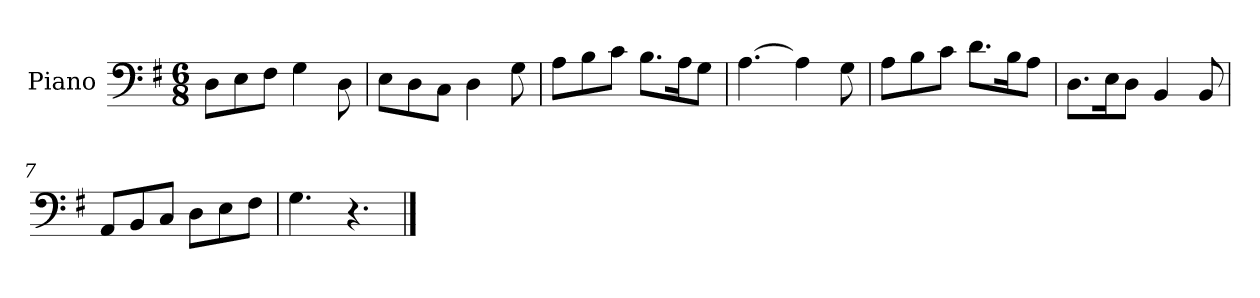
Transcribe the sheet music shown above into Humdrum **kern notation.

**kern
*part1
*staff1
*I"Piano
*I'Pno.
*clefF4
*k[f#]
*M6/8
*MM120
=1
8D\L
8E\
8F#\J
4G\
8D\
=2
8E\L
8D\
8C\J
4D\
8G\
=3
8A\L
8B\
8c\J
8.B\L
16A\K
8G\J
=4
[4.A\
4A\]
8G\
=5
8A\L
8B\
8c\J
8.d\L
16B\K
8A\J
=6
8.D\L
16E\K
8D\J
4BB/
8BB/
=7
8AA/L
8BB/
8C/J
8D\L
8E\
8F#\J
=8
4.G\
4.r
==
*-
